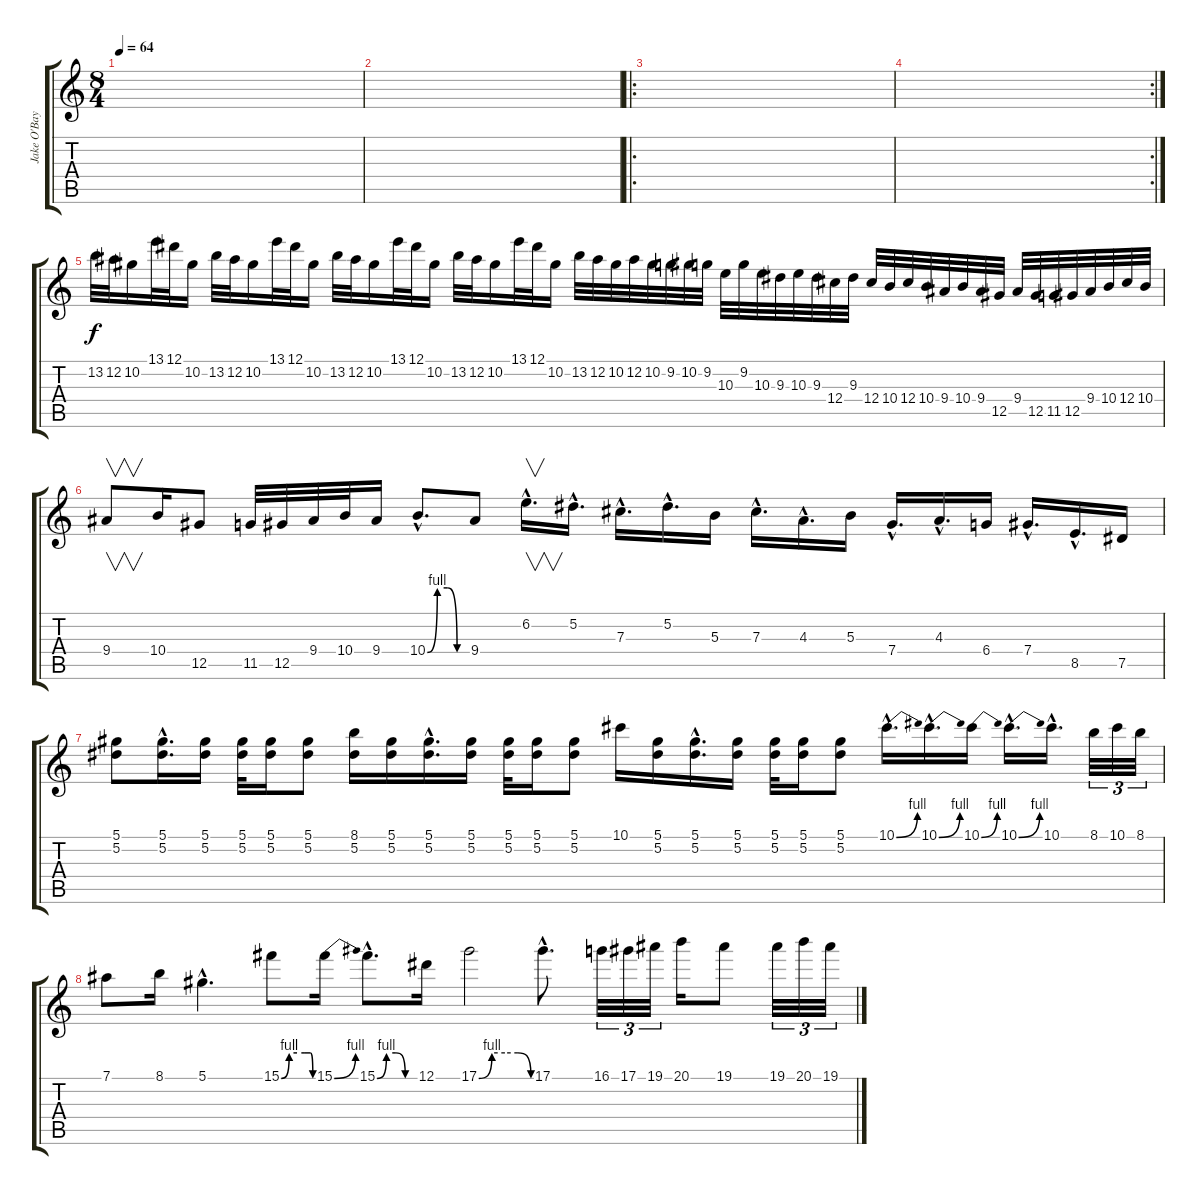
\track ("Jake O'Bayne - Solo" "Jake O'Bay") {instrument distortionguitar}
\staff {score tabs}
\tuning (Eb4 Bb3 Gb3 Db3 Ab2 Eb2) {hide}
\ts (8 4)
\tempo 64
\clef g2
\ks c
|
|
\ro
|
\rc 2
|
13.2.32 12.2.32 10.2.16 13.1.32 12.1.32 10.2.16 13.2.32 12.2.32 10.2.16 13.1.32 12.1.32 10.2.16 13.2.32 12.2.32 10.2.16 13.1.32 12.1.32 10.2.16 13.2.32 12.2.32 10.2.16 13.1.32 12.1.32 10.2.16 13.2.32 12.2.32 10.2.32 12.2.32 10.2.32 9.2.32 10.2.32 9.2.32 10.3.32 9.2.32 10.3.32 9.3.32 10.3.32 9.3.32 12.4.32 9.3.32 12.4.32 10.4.32 12.4.32 10.4.32 9.4.32 10.4.32 9.4.32 12.5.32 9.4.32 12.5.32 11.5.32 12.5.32 9.4.32 10.4.32 12.4.32 10.4.32 |
9.4.8{v} 10.4.16 12.5.8 11.5.32 12.5.32 9.4.32 10.4.32 9.4.16 10.4{be (custom 0 0 15 4 30 4 45 0 60 0) hac}.8{d} 9.4.8 6.2{hac}.16{v d} 5.2{hac}.16{d} 7.3{hac}.16{d} 5.2{hac}.16{d} 5.3.16 7.3{hac}.16{d} 4.3{hac}.16{d} 5.3.16 7.4{hac}.16{d} 4.3{hac}.16{d} 6.4.16 7.4{hac}.16{d} 8.5{hac}.16{d} 7.5.16 |
(5.1 5.2).8 (5.1{hac} 5.2{hac}).16{d} (5.1 5.2).16 (5.1 5.2).32 (5.1 5.2).16 (5.1 5.2).8 (8.1 5.2).16 (5.1 5.2).16 (5.1{hac} 5.2{hac}).16{d} (5.1 5.2).16 (5.1 5.2).32 (5.1 5.2).16 (5.1 5.2).8 10.1.16 (5.1 5.2).16 (5.1{hac} 5.2{hac}).16{d} (5.1 5.2).16 (5.1 5.2).32 (5.1 5.2).16 (5.1 5.2).8 10.1{be (bend 0 0 60 4) hac}.16{d} 10.1{be (bend 0 0 60 4) hac}.16{d} 10.1{be (bend 0 0 60 4)}.16 10.1{be (bend 0 0 60 4) hac}.16{d} 10.1{hac}.16{d} 8.1.32{tu (3 2)} 10.1.32{tu (3 2)} 8.1.32{tu (3 2)} |
7.1.8 8.1.16 5.1{hac}.4{d} 15.1{be (custom 0 0 15 4 30 4 45 4 55 4 60 0)}.8 15.1{be (bend 0 0 60 4)}.16 15.1{be (custom 0 0 15 4 30 4 45 0 60 0) hac}.8{d} 12.1.16 17.1{be (custom 0 0 15 4 30 4 45 4 60 0)}.2 17.1{hac}.8{d} 16.1.32{tu (3 2)} 17.1.32{tu (3 2)} 19.1.32{tu (3 2)} 20.1.16 19.1.8 19.1.32{tu (3 2)} 20.1.32{tu (3 2)} 19.1.32{tu (3 2)}
